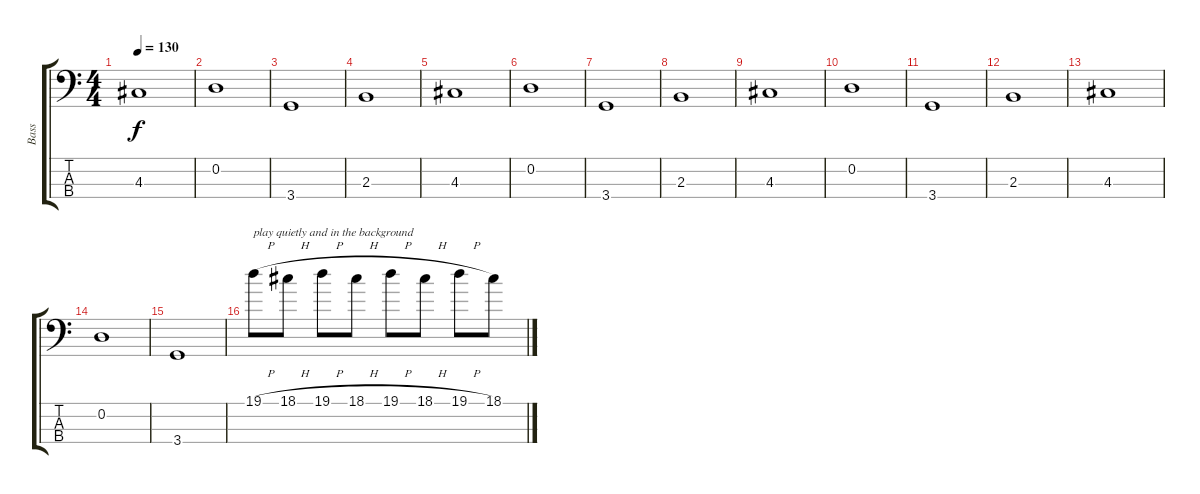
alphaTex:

\track ("Bass" "Bass") {instrument fretlessbass}
\staff {score tabs}
\tuning (G2 D2 A1 E1) {hide}
\ts (4 4)
\tempo 130
\clef f4
\ks c
4.3.1{dy f} |
0.2.1 |
3.4.1 |
2.3.1 |
4.3.1 |
0.2.1 |
3.4.1 |
2.3.1 |
4.3.1 |
0.2.1 |
3.4.1 |
2.3.1 |
4.3.1 |
0.2.1 |
3.4.1 |
19.1{h}.8{txt "play quietly and in the background" volume 6} 18.1{h}.8 19.1{h}.8 18.1{h}.8 19.1{h}.8 18.1{h}.8 19.1{h}.8 18.1.8
